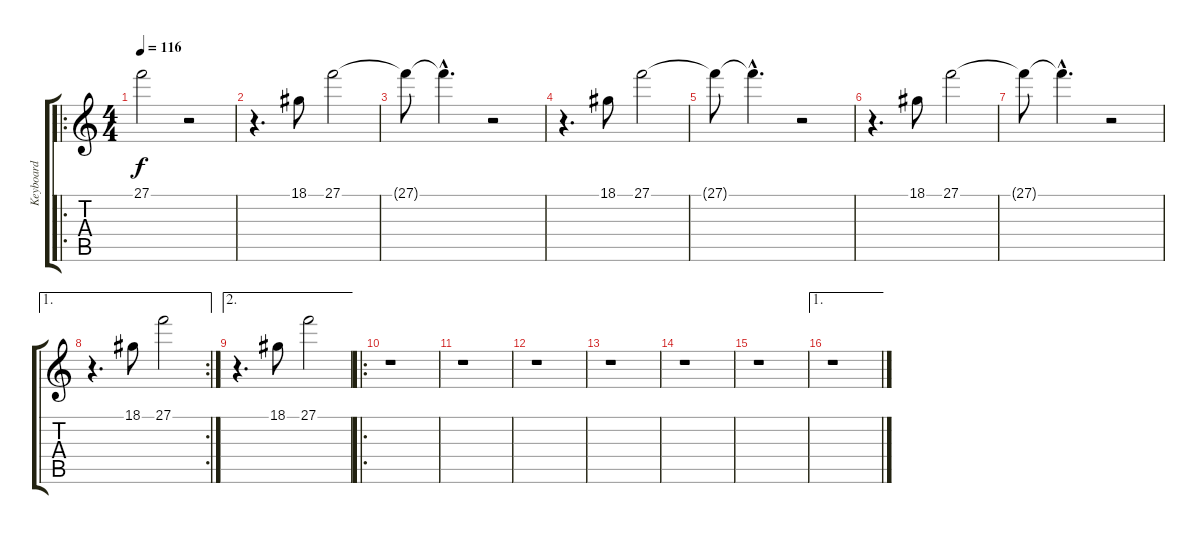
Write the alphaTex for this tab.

\track ("Keyboard" "Keyboard") {instrument whistle}
\staff {score tabs}
\tuning (D4 A3 F3 C3 G2 D2) {hide}
\ro
\ts (4 4)
\tempo 116
\clef g2
\ks c
27.1.2{dy f volume 3 balance 0} r.2 |
r.4{d balance 16} 18.1.8{volume 4} 27.1.2 |
27.1{t}.8{volume 5} 27.1{hac t}.4{d volume 3} r.2 |
r.4{d} 18.1.8{volume 4} 27.1.2 |
27.1{t}.8{volume 5} 27.1{hac t}.4{d volume 3} r.2 |
r.4{d} 18.1.8{volume 4} 27.1.2 |
27.1{t}.8{volume 5} 27.1{hac t}.4{d volume 3} r.2 |
\ae 1
\rc 2
r.4{d} 18.1.8{volume 4} 27.1.2 |
\ae 2
r.4{d} 18.1.8{volume 4} 27.1.2 |
\ro
r.1 |
r.1 |
r.1 |
r.1 |
r.1 |
r.1 |
\ae 1
r.1
